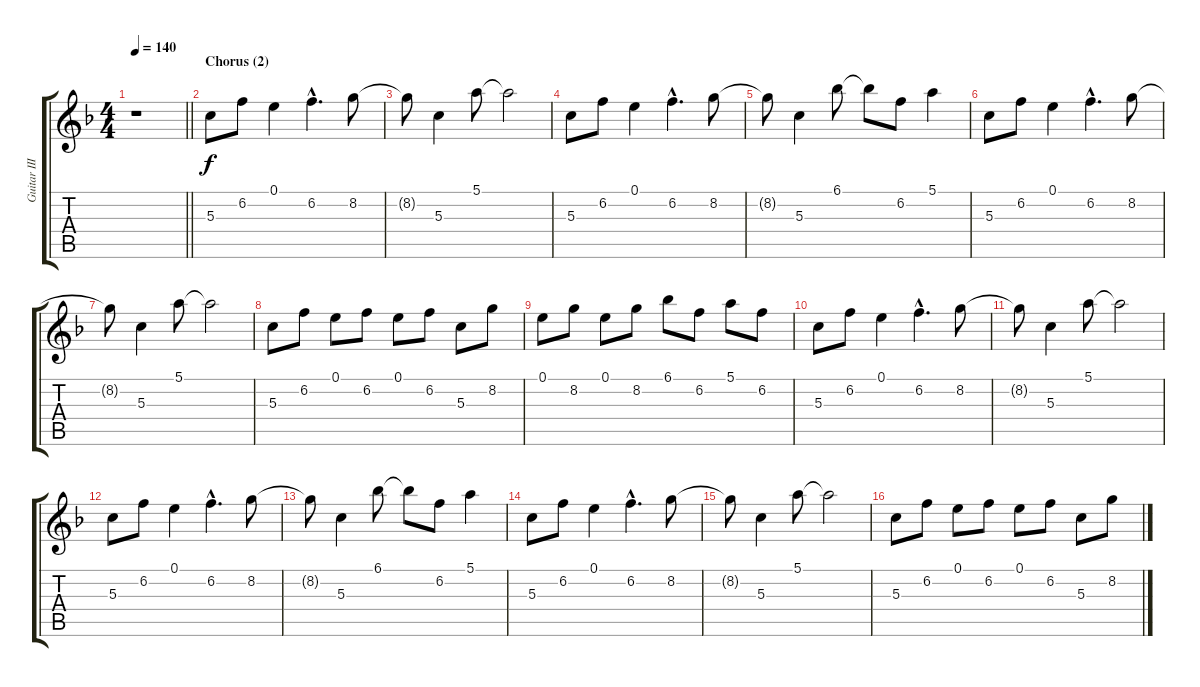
\track ("Guitar III (Jun)" "Guitar III") {instrument electricguitarjazz}
\staff {score tabs}
\tuning (E4 B3 G3 D3 A2 E2) {hide}
\ts (4 4)
\tempo 140
\clef g2
\barLineRight lightlight
\ks f
r.1{dy f} |
\section ("" "Chorus (2)")
5.3.8 6.2.8 0.1.4 6.2{hac}.4{d} 8.2.8 |
8.2{t}.8 5.3.4 5.1.8 5.1{t}.2 |
5.3.8 6.2.8 0.1.4 6.2{hac}.4{d} 8.2.8 |
8.2{t}.8 5.3.4 6.1.8 6.1{t}.8 6.2.8 5.1.4 |
5.3.8 6.2.8 0.1.4 6.2{hac}.4{d} 8.2.8 |
8.2{t}.8 5.3.4 5.1.8 5.1{t}.2 |
5.3.8 6.2.8 0.1.8 6.2.8 0.1.8 6.2.8 5.3.8 8.2.8 |
0.1.8 8.2.8 0.1.8 8.2.8 6.1.8 6.2.8 5.1.8 6.2.8 |
5.3.8 6.2.8 0.1.4 6.2{hac}.4{d} 8.2.8 |
8.2{t}.8 5.3.4 5.1.8 5.1{t}.2 |
5.3.8 6.2.8 0.1.4 6.2{hac}.4{d} 8.2.8 |
8.2{t}.8 5.3.4 6.1.8 6.1{t}.8 6.2.8 5.1.4 |
5.3.8 6.2.8 0.1.4 6.2{hac}.4{d} 8.2.8 |
8.2{t}.8 5.3.4 5.1.8 5.1{t}.2 |
5.3.8 6.2.8 0.1.8 6.2.8 0.1.8 6.2.8 5.3.8 8.2.8
